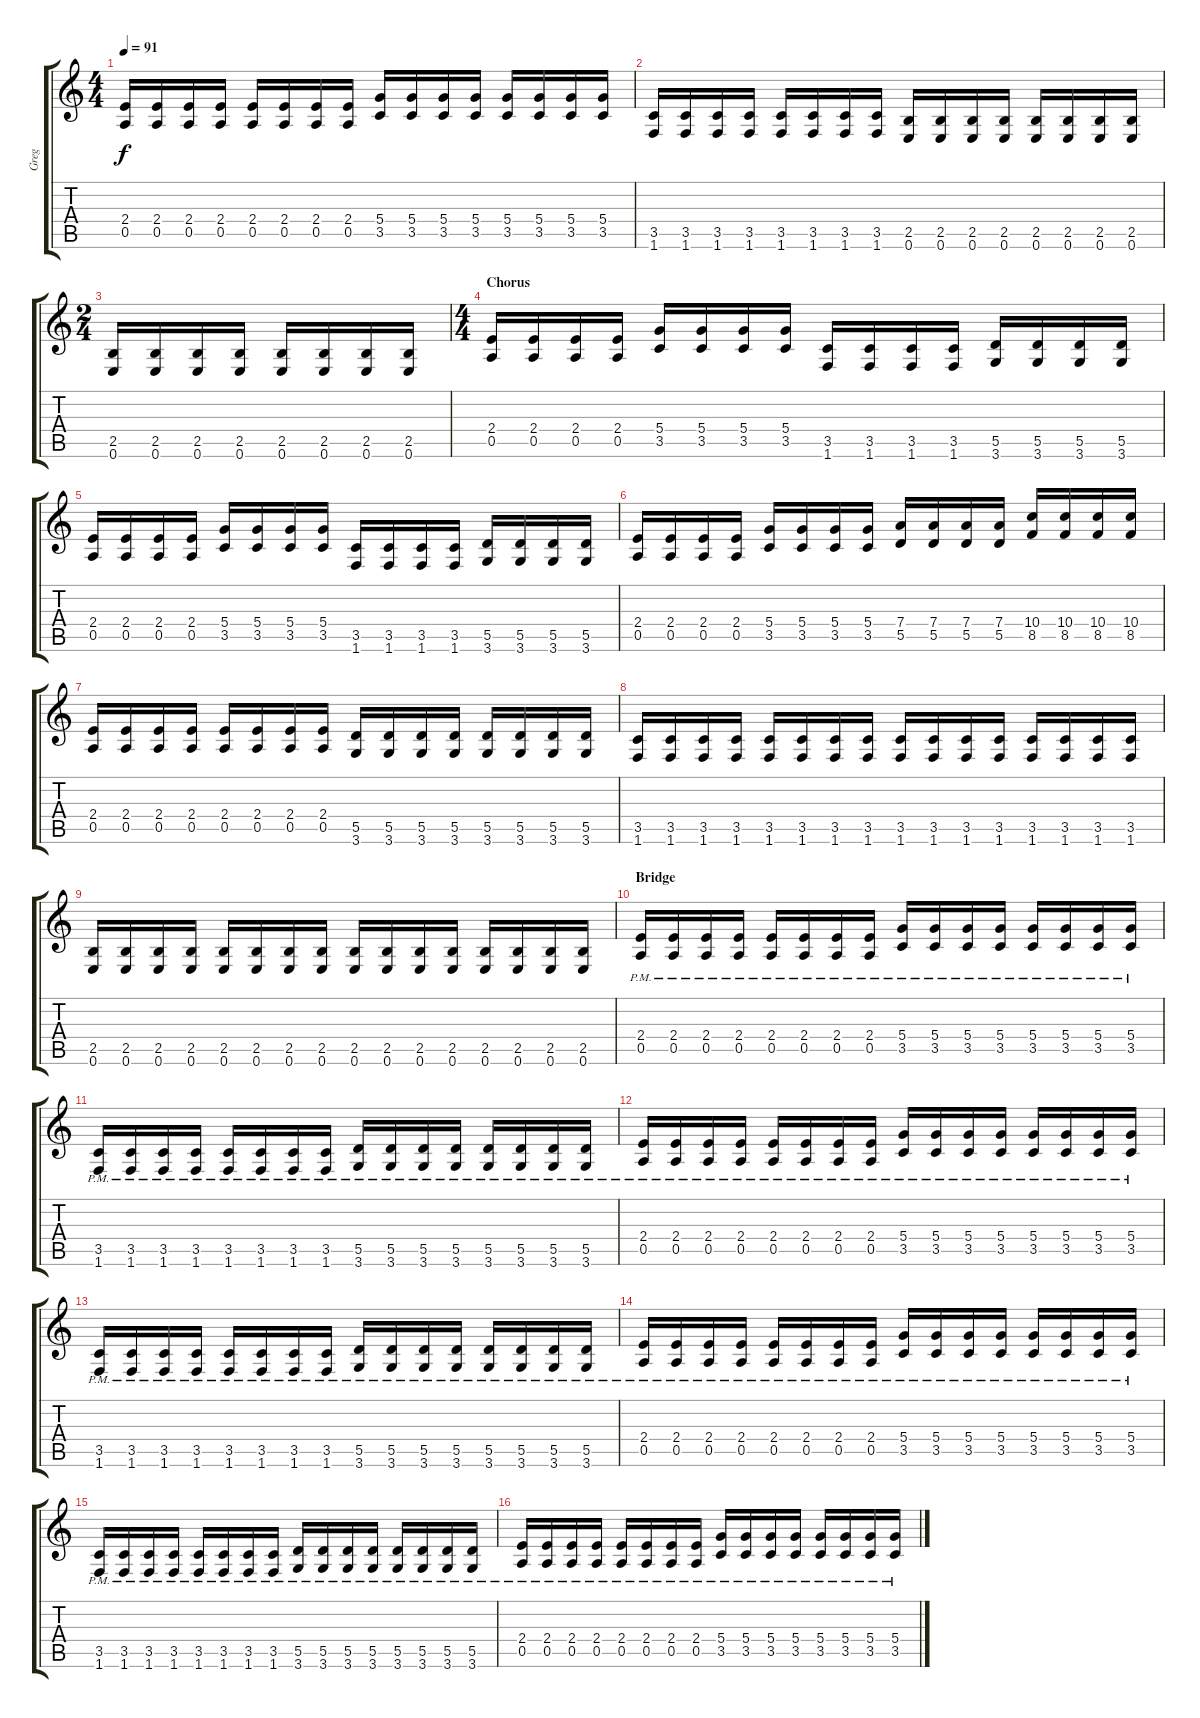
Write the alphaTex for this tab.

\track ("Greg" "Greg") {instrument overdrivenguitar}
\staff {score tabs}
\tuning (E4 B3 G3 D3 A2 E2) {hide}
\ts (4 4)
\tempo 91
\clef g2
\ks c
(2.4 0.5).16{dy f} (2.4 0.5).16 (2.4 0.5).16 (2.4 0.5).16 (2.4 0.5).16 (2.4 0.5).16 (2.4 0.5).16 (2.4 0.5).16 (5.4 3.5).16 (5.4 3.5).16 (5.4 3.5).16 (5.4 3.5).16 (5.4 3.5).16 (5.4 3.5).16 (5.4 3.5).16 (5.4 3.5).16 |
(3.5 1.6).16 (3.5 1.6).16 (3.5 1.6).16 (3.5 1.6).16 (3.5 1.6).16 (3.5 1.6).16 (3.5 1.6).16 (3.5 1.6).16 (2.5 0.6).16 (2.5 0.6).16 (2.5 0.6).16 (2.5 0.6).16 (2.5 0.6).16 (2.5 0.6).16 (2.5 0.6).16 (2.5 0.6).16 |
\ts (2 4)
(2.5 0.6).16 (2.5 0.6).16 (2.5 0.6).16 (2.5 0.6).16 (2.5 0.6).16 (2.5 0.6).16 (2.5 0.6).16 (2.5 0.6).16 |
\ts (4 4)
\section ("" "Chorus")
(2.4 0.5).16 (2.4 0.5).16 (2.4 0.5).16 (2.4 0.5).16 (5.4 3.5).16 (5.4 3.5).16 (5.4 3.5).16 (5.4 3.5).16 (3.5 1.6).16 (3.5 1.6).16 (3.5 1.6).16 (3.5 1.6).16 (5.5 3.6).16 (5.5 3.6).16 (5.5 3.6).16 (5.5 3.6).16 |
(2.4 0.5).16 (2.4 0.5).16 (2.4 0.5).16 (2.4 0.5).16 (5.4 3.5).16 (5.4 3.5).16 (5.4 3.5).16 (5.4 3.5).16 (3.5 1.6).16 (3.5 1.6).16 (3.5 1.6).16 (3.5 1.6).16 (5.5 3.6).16 (5.5 3.6).16 (5.5 3.6).16 (5.5 3.6).16 |
(2.4 0.5).16 (2.4 0.5).16 (2.4 0.5).16 (2.4 0.5).16 (5.4 3.5).16 (5.4 3.5).16 (5.4 3.5).16 (5.4 3.5).16 (7.4 5.5).16 (7.4 5.5).16 (7.4 5.5).16 (7.4 5.5).16 (10.4 8.5).16 (10.4 8.5).16 (10.4 8.5).16 (10.4 8.5).16 |
(2.4 0.5).16 (2.4 0.5).16 (2.4 0.5).16 (2.4 0.5).16 (2.4 0.5).16 (2.4 0.5).16 (2.4 0.5).16 (2.4 0.5).16 (5.5 3.6).16 (5.5 3.6).16 (5.5 3.6).16 (5.5 3.6).16 (5.5 3.6).16 (5.5 3.6).16 (5.5 3.6).16 (5.5 3.6).16 |
(3.5 1.6).16 (3.5 1.6).16 (3.5 1.6).16 (3.5 1.6).16 (3.5 1.6).16 (3.5 1.6).16 (3.5 1.6).16 (3.5 1.6).16 (3.5 1.6).16 (3.5 1.6).16 (3.5 1.6).16 (3.5 1.6).16 (3.5 1.6).16 (3.5 1.6).16 (3.5 1.6).16 (3.5 1.6).16 |
(2.5 0.6).16 (2.5 0.6).16 (2.5 0.6).16 (2.5 0.6).16 (2.5 0.6).16 (2.5 0.6).16 (2.5 0.6).16 (2.5 0.6).16 (2.5 0.6).16 (2.5 0.6).16 (2.5 0.6).16 (2.5 0.6).16 (2.5 0.6).16 (2.5 0.6).16 (2.5 0.6).16 (2.5 0.6).16 |
\section ("" "Bridge")
(2.4{pm} 0.5{pm}).16 (2.4{pm} 0.5{pm}).16 (2.4{pm} 0.5{pm}).16 (2.4{pm} 0.5{pm}).16 (2.4{pm} 0.5{pm}).16 (2.4{pm} 0.5{pm}).16 (2.4{pm} 0.5{pm}).16 (2.4{pm} 0.5{pm}).16 (5.4{pm} 3.5{pm}).16 (5.4{pm} 3.5{pm}).16 (5.4{pm} 3.5{pm}).16 (5.4{pm} 3.5{pm}).16 (5.4{pm} 3.5{pm}).16 (5.4{pm} 3.5{pm}).16 (5.4{pm} 3.5{pm}).16 (5.4{pm} 3.5{pm}).16 |
(3.5{pm} 1.6{pm}).16 (3.5{pm} 1.6{pm}).16 (3.5{pm} 1.6{pm}).16 (3.5{pm} 1.6{pm}).16 (3.5{pm} 1.6{pm}).16 (3.5{pm} 1.6{pm}).16 (3.5{pm} 1.6{pm}).16 (3.5{pm} 1.6{pm}).16 (5.5{pm} 3.6{pm}).16 (5.5{pm} 3.6{pm}).16 (5.5{pm} 3.6{pm}).16 (5.5{pm} 3.6{pm}).16 (5.5{pm} 3.6{pm}).16 (5.5{pm} 3.6{pm}).16 (5.5{pm} 3.6{pm}).16 (5.5{pm} 3.6{pm}).16 |
(2.4{pm} 0.5{pm}).16 (2.4{pm} 0.5{pm}).16 (2.4{pm} 0.5{pm}).16 (2.4{pm} 0.5{pm}).16 (2.4{pm} 0.5{pm}).16 (2.4{pm} 0.5{pm}).16 (2.4{pm} 0.5{pm}).16 (2.4{pm} 0.5{pm}).16 (5.4{pm} 3.5{pm}).16 (5.4{pm} 3.5{pm}).16 (5.4{pm} 3.5{pm}).16 (5.4{pm} 3.5{pm}).16 (5.4{pm} 3.5{pm}).16 (5.4{pm} 3.5{pm}).16 (5.4{pm} 3.5{pm}).16 (5.4{pm} 3.5{pm}).16 |
(3.5{pm} 1.6{pm}).16 (3.5{pm} 1.6{pm}).16 (3.5{pm} 1.6{pm}).16 (3.5{pm} 1.6{pm}).16 (3.5{pm} 1.6{pm}).16 (3.5{pm} 1.6{pm}).16 (3.5{pm} 1.6{pm}).16 (3.5{pm} 1.6{pm}).16 (5.5{pm} 3.6{pm}).16 (5.5{pm} 3.6{pm}).16 (5.5{pm} 3.6{pm}).16 (5.5{pm} 3.6{pm}).16 (5.5{pm} 3.6{pm}).16 (5.5{pm} 3.6{pm}).16 (5.5{pm} 3.6{pm}).16 (5.5{pm} 3.6{pm}).16 |
(2.4{pm} 0.5{pm}).16 (2.4{pm} 0.5{pm}).16 (2.4{pm} 0.5{pm}).16 (2.4{pm} 0.5{pm}).16 (2.4{pm} 0.5{pm}).16 (2.4{pm} 0.5{pm}).16 (2.4{pm} 0.5{pm}).16 (2.4{pm} 0.5{pm}).16 (5.4{pm} 3.5{pm}).16 (5.4{pm} 3.5{pm}).16 (5.4{pm} 3.5{pm}).16 (5.4{pm} 3.5{pm}).16 (5.4{pm} 3.5{pm}).16 (5.4{pm} 3.5{pm}).16 (5.4{pm} 3.5{pm}).16 (5.4{pm} 3.5{pm}).16 |
(3.5{pm} 1.6{pm}).16 (3.5{pm} 1.6{pm}).16 (3.5{pm} 1.6{pm}).16 (3.5{pm} 1.6{pm}).16 (3.5{pm} 1.6{pm}).16 (3.5{pm} 1.6{pm}).16 (3.5{pm} 1.6{pm}).16 (3.5{pm} 1.6{pm}).16 (5.5{pm} 3.6{pm}).16 (5.5{pm} 3.6{pm}).16 (5.5{pm} 3.6{pm}).16 (5.5{pm} 3.6{pm}).16 (5.5{pm} 3.6{pm}).16 (5.5{pm} 3.6{pm}).16 (5.5{pm} 3.6{pm}).16 (5.5{pm} 3.6{pm}).16 |
(2.4{pm} 0.5{pm}).16 (2.4{pm} 0.5{pm}).16 (2.4{pm} 0.5{pm}).16 (2.4{pm} 0.5{pm}).16 (2.4{pm} 0.5{pm}).16 (2.4{pm} 0.5{pm}).16 (2.4{pm} 0.5{pm}).16 (2.4{pm} 0.5{pm}).16 (5.4{pm} 3.5{pm}).16 (5.4{pm} 3.5{pm}).16 (5.4{pm} 3.5{pm}).16 (5.4{pm} 3.5{pm}).16 (5.4{pm} 3.5{pm}).16 (5.4{pm} 3.5{pm}).16 (5.4{pm} 3.5{pm}).16 (5.4{pm} 3.5{pm}).16
